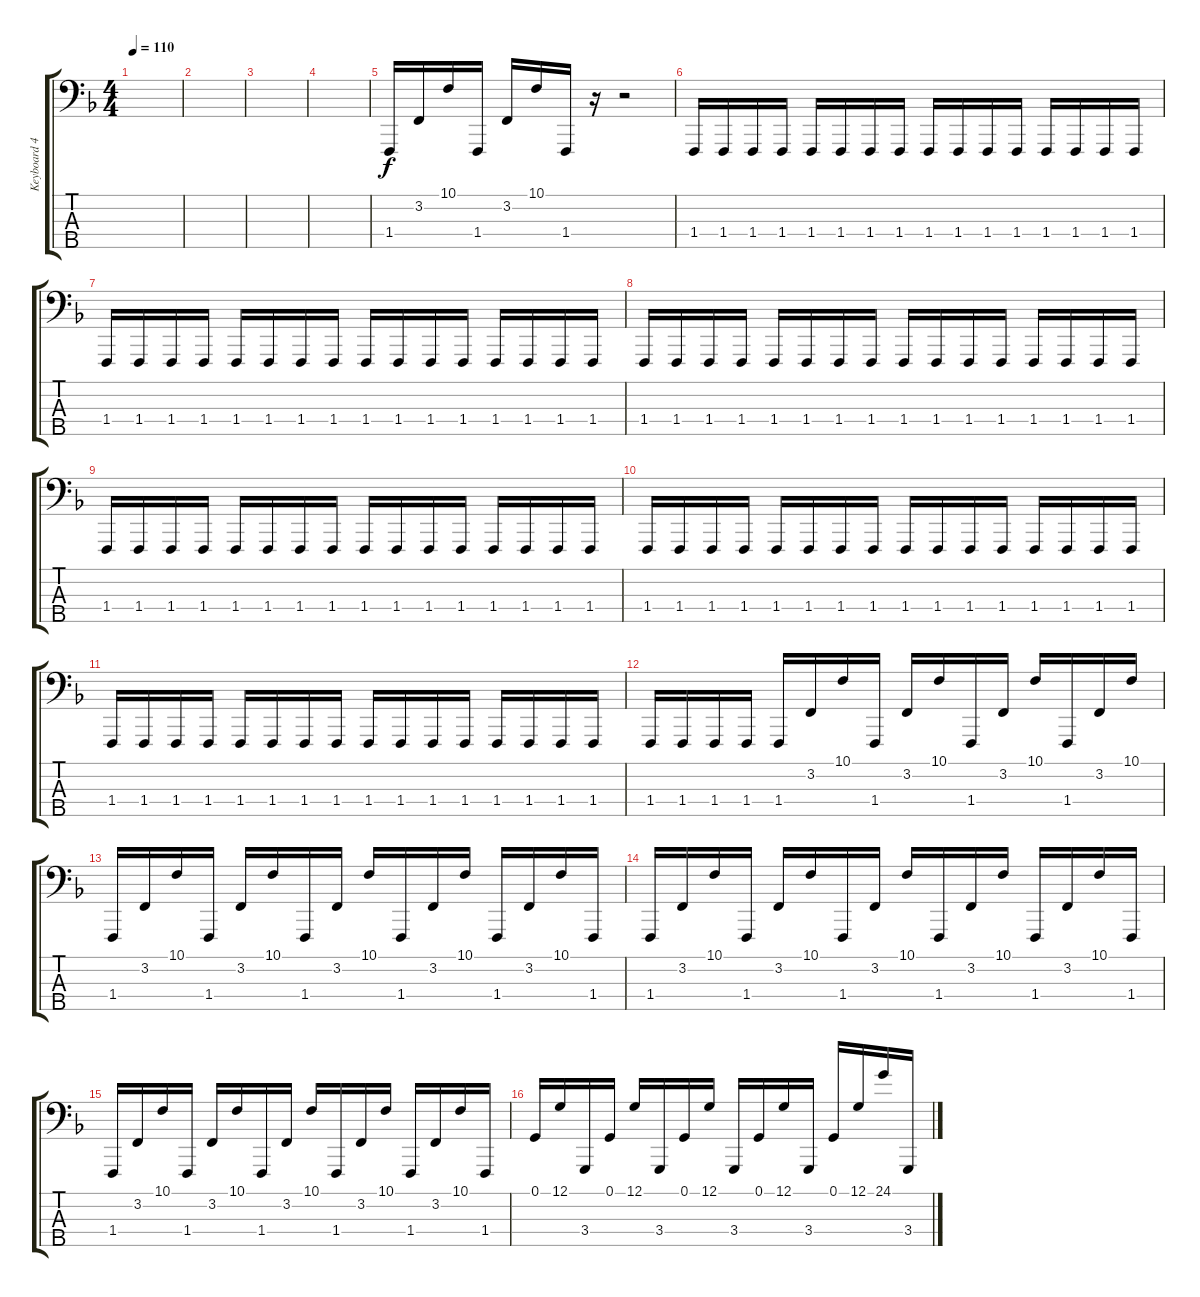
\track ("Keyboard 4" "Keyboard 4") {instrument lead8bassandlead}
\staff {score tabs}
\tuning (G2 D2 A1 E1 B0) {hide}
\ts (4 4)
\tempo 110
\clef f4
\ks f
|
|
|
|
1.4.16 3.2.16 10.1.16 1.4.16 3.2.16 10.1.16 1.4.16 r.16 r.2 |
1.4.16 1.4.16 1.4.16 1.4.16 1.4.16 1.4.16 1.4.16 1.4.16 1.4.16 1.4.16 1.4.16 1.4.16 1.4.16 1.4.16 1.4.16 1.4.16 |
1.4.16 1.4.16 1.4.16 1.4.16 1.4.16 1.4.16 1.4.16 1.4.16 1.4.16 1.4.16 1.4.16 1.4.16 1.4.16 1.4.16 1.4.16 1.4.16 |
1.4.16 1.4.16 1.4.16 1.4.16 1.4.16 1.4.16 1.4.16 1.4.16 1.4.16 1.4.16 1.4.16 1.4.16 1.4.16 1.4.16 1.4.16 1.4.16 |
1.4.16 1.4.16 1.4.16 1.4.16 1.4.16 1.4.16 1.4.16 1.4.16 1.4.16 1.4.16 1.4.16 1.4.16 1.4.16 1.4.16 1.4.16 1.4.16 |
1.4.16 1.4.16 1.4.16 1.4.16 1.4.16 1.4.16 1.4.16 1.4.16 1.4.16 1.4.16 1.4.16 1.4.16 1.4.16 1.4.16 1.4.16 1.4.16 |
1.4.16 1.4.16 1.4.16 1.4.16 1.4.16 1.4.16 1.4.16 1.4.16 1.4.16 1.4.16 1.4.16 1.4.16 1.4.16 1.4.16 1.4.16 1.4.16 |
1.4.16 1.4.16 1.4.16 1.4.16 1.4.16 3.2.16 10.1.16 1.4.16 3.2.16 10.1.16 1.4.16 3.2.16 10.1.16 1.4.16 3.2.16 10.1.16 |
1.4.16 3.2.16 10.1.16 1.4.16 3.2.16 10.1.16 1.4.16 3.2.16 10.1.16 1.4.16 3.2.16 10.1.16 1.4.16 3.2.16 10.1.16 1.4.16 |
1.4.16 3.2.16 10.1.16 1.4.16 3.2.16 10.1.16 1.4.16 3.2.16 10.1.16 1.4.16 3.2.16 10.1.16 1.4.16 3.2.16 10.1.16 1.4.16 |
1.4.16 3.2.16 10.1.16 1.4.16 3.2.16 10.1.16 1.4.16 3.2.16 10.1.16 1.4.16 3.2.16 10.1.16 1.4.16 3.2.16 10.1.16 1.4.16 |
0.1.16 12.1.16 3.4.16 0.1.16 12.1.16 3.4.16 0.1.16 12.1.16 3.4.16 0.1.16 12.1.16 3.4.16 0.1.16 12.1.16 24.1.16 3.4.16
